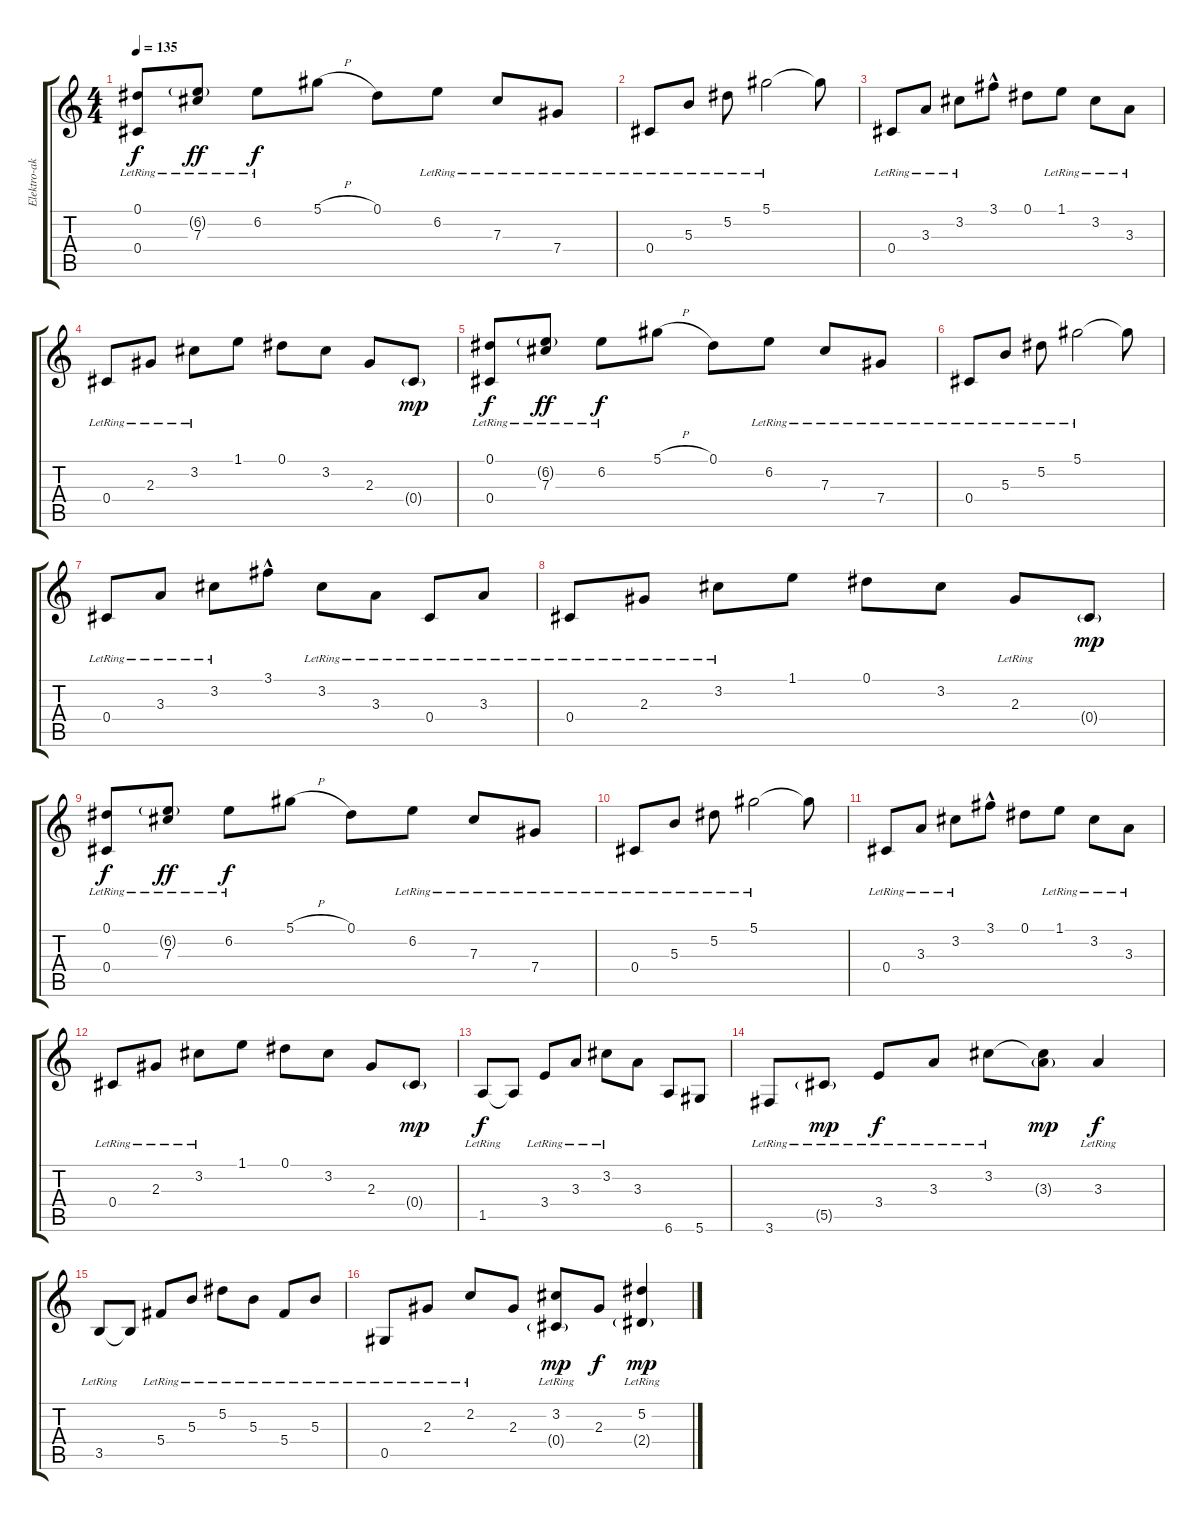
\track ("Elektro-akusztikus gitár" "Elektro-ak") {instrument acousticguitarnylon}
\staff {score tabs}
\tuning (Eb4 Bb3 Gb3 Db3 Ab2 Eb2) {hide}
\ts (4 4)
\tempo 135
\clef g2
\ks c
(0.1 0.4{lr}).8{dy f} (6.2{g} 7.3{lr}).8{dy ff} 6.2{lr}.8{dy f} 5.1{h}.8 0.1.8 6.2{lr}.8 7.3{lr}.8 7.4{lr}.8 |
0.4{lr}.8 5.3{lr}.8 5.2{lr}.8 5.1{lr}.2 5.1{t}.8 |
0.4{lr}.8 3.3{lr}.8 3.2{lr}.8 3.1{hac}.8 0.1.8 1.1{lr}.8 3.2{lr}.8 3.3{lr}.8 |
0.4{lr}.8 2.3{lr}.8 3.2{lr}.8 1.1.8 0.1.8 3.2.8 2.3.8 0.4{g}.8{dy mp} |
(0.1 0.4{lr}).8{dy f} (6.2{g} 7.3{lr}).8{dy ff} 6.2{lr}.8{dy f} 5.1{h}.8 0.1.8 6.2{lr}.8 7.3{lr}.8 7.4{lr}.8 |
0.4{lr}.8 5.3{lr}.8 5.2{lr}.8 5.1{lr}.2 5.1{t}.8 |
0.4{lr}.8 3.3{lr}.8 3.2{lr}.8 3.1{hac}.8 3.2{lr}.8 3.3{lr}.8 0.4{lr}.8 3.3{lr}.8 |
0.4{lr}.8 2.3{lr}.8 3.2{lr}.8 1.1.8 0.1.8 3.2.8 2.3{lr}.8 0.4{g}.8{dy mp} |
(0.1 0.4{lr}).8{dy f} (6.2{g} 7.3{lr}).8{dy ff} 6.2{lr}.8{dy f} 5.1{h}.8 0.1.8 6.2{lr}.8 7.3{lr}.8 7.4{lr}.8 |
0.4{lr}.8 5.3{lr}.8 5.2{lr}.8 5.1{lr}.2 5.1{t}.8 |
0.4{lr}.8 3.3{lr}.8 3.2{lr}.8 3.1{hac}.8 0.1.8 1.1{lr}.8 3.2{lr}.8 3.3{lr}.8 |
0.4{lr}.8 2.3{lr}.8 3.2{lr}.8 1.1.8 0.1.8 3.2.8 2.3.8 0.4{g}.8{dy mp} |
1.5{lr}.8{dy f} 1.5{t}.8 3.4{lr}.8 3.3{lr}.8 3.2{lr}.8 3.3.8 6.6.8 5.6.8 |
3.6{lr}.8 5.5{g lr}.8{dy mp} 3.4{lr}.8{dy f} 3.3{lr}.8 3.2{lr}.8 (3.2{t} 3.3{g}).8{dy mp} 3.3{lr}.4{dy f} |
3.5{lr}.8 3.5{t}.8 5.4{lr}.8 5.3{lr}.8 5.2{lr}.8 5.3{lr}.8 5.4{lr}.8 5.3{lr}.8 |
0.5{lr}.8 2.3{lr}.8 2.2{lr}.8 2.3.8 (3.2{lr} 0.4{g lr}).8{dy mp} 2.3.8{dy f} (5.2{lr} 2.4{g}).4{dy mp}
